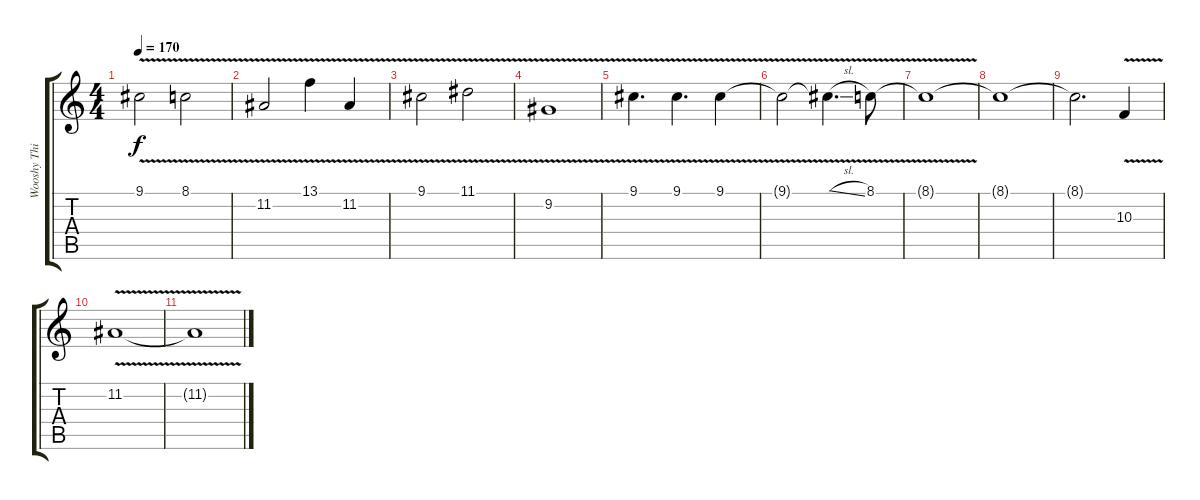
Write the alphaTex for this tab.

\track ("Wooshy Thing" "Wooshy Thi") {instrument seashore}
\staff {score tabs}
\tuning (E4 B3 G3 D3 A2 D2) {hide}
\ts (4 4)
\tempo 170
\clef g2
\ks c
9.1{v}.2{dy f} 8.1{v}.2 |
11.2{v}.2 13.1{v}.4 11.2{v}.4 |
9.1{v}.2 11.1{v}.2 |
9.2{v}.1 |
9.1{v}.4{d} 9.1{v}.4{d} 9.1{v}.4 |
9.1{t}.2 9.1{v sl t}.4{d} 8.1{v}.8{volume 0} |
8.1{t}.1 |
8.1{t}.1 |
8.1{t}.2{d} 10.3{v}.4 |
11.2{v}.1 |
11.2{t}.1
